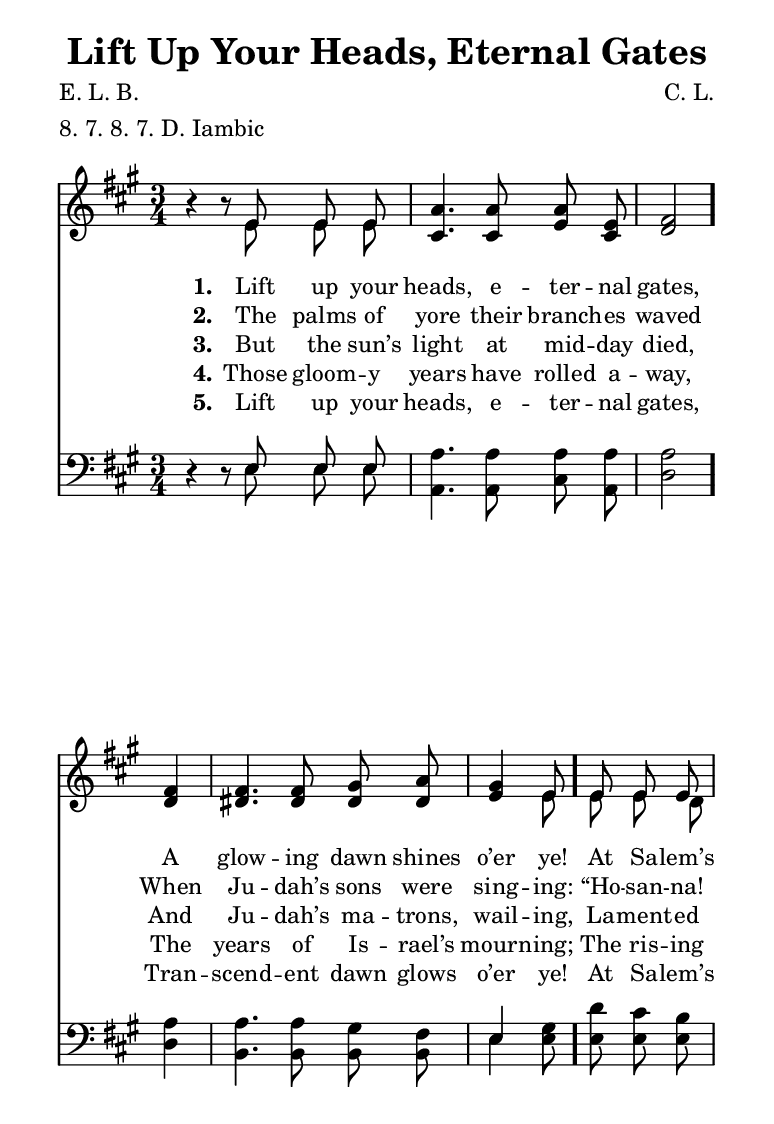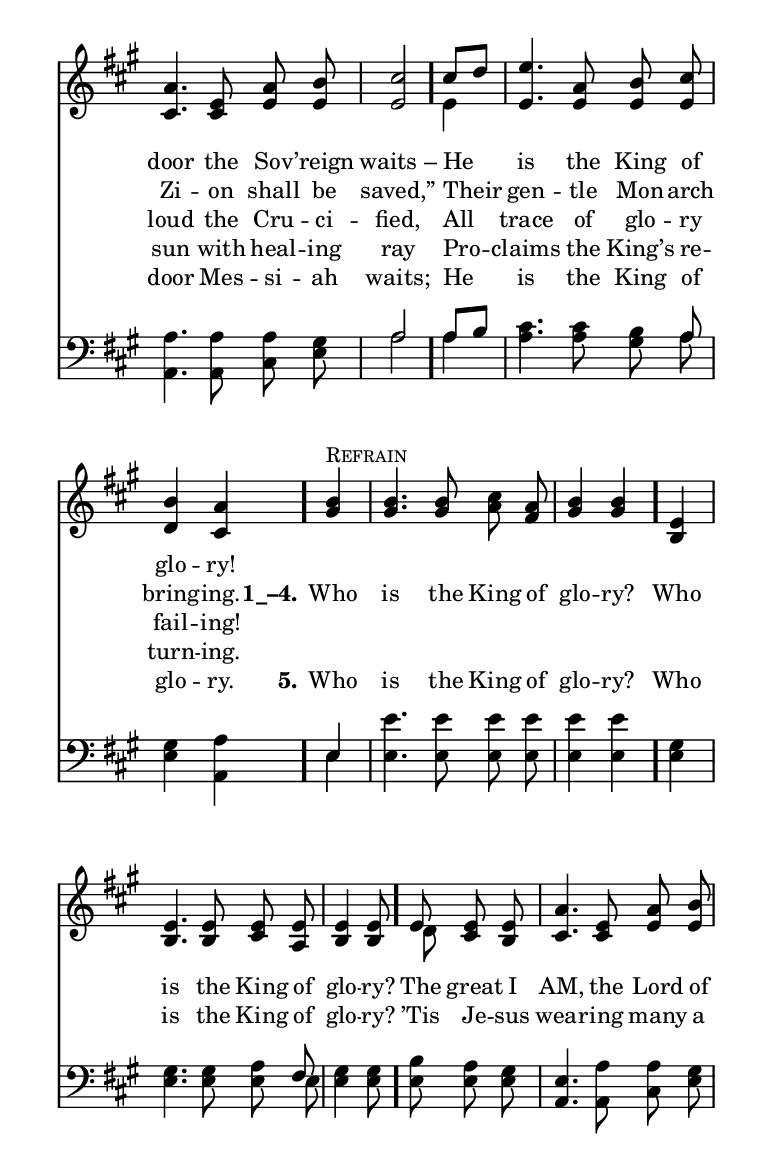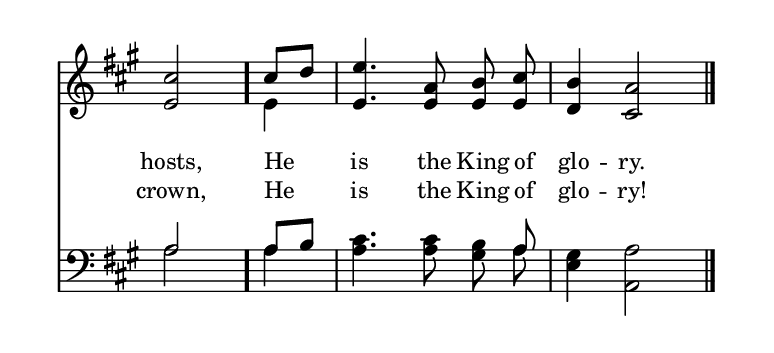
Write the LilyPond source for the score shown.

\include "common/global.ily"
\paper {
  \include "common/paper.ily"
}

\header{
  hymnnumber = "235"
  title = "Lift Up Your Heads, Eternal Gates"
  tunename = ""
  meter = "8. 7. 8. 7. D. Iambic"
  poet = "E. L. B."
  composer = "C. L."
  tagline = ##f
}

global = {
  \include "common/overrides.ily"
  \override Staff.TimeSignature.style = #'numbered
  \time 3/4
  \override Score.MetronomeMark.transparent = ##t % hide all fermata changes too
  \tempo 4=80
  \key a \major
  \autoBeamOff
}

patternA = { r4 r8 c c c | c4. c8 c c | c2 }
patternB = { c4 | c4. c8 c c | c4 c8 }
patternC = { c8 c c | c4. c8 c c | c2 }
patternD = { c8[ c] | c4. c8 c c | c4 c }
patternG = { c4 | c4. c8 c c | c4 c }

patternE = { c4 | c4. c8 c c | c4 c }
patternF = { c8[ c] | c4. c8 c c | c4 c2 }
patternH = { c4 | c4. c8 c c | c4 c2 }

notesSoprano = {
\global
\relative c' {

  r4 r8 e e e | a4. a8 a e | fis2
  fis4 | fis4. fis8 gis a | gis4 e8 \eogbreak
  e8 e e | a4. e8 a b | cis2
  cis8[ d] | e4. a,8 b cis | b4 a \eogbreak

  << s^\markup { \small \caps "Refrain" }
  { b4 | b4. b8 cis a | b4 b } >>
  e,4 | e4. e8 e e | e4 e8
  e8 e e | a4. e8 a b | cis2
  cis8[ d] | e4. a,8 b cis | b4 a2

  \bar "|."

}
}

notesAlto = {
\global
\relative e' {

  \changePitch \patternA { e e e | cis cis e cis | d }
  \changePitch \patternB { d | dis dis dis dis | e e }
  \changePitch \patternC { e e d | cis cis e e | e }
  \changePitch \patternG { e | e e e e | d cis }

  \changePitch \patternE { gis' gis gis a fis  | gis gis }
  \changePitch \patternB { b, | b b cis a | b b }
  \changePitch \patternC { d cis b | cis cis e e | e }
  \changePitch \patternH { e | e e e e | d cis }

}
}

notesTenor = {
\global
\relative a {

  \changePitch \patternA { e e e | a a a a | a }
  \changePitch \patternB { a | a a gis fis | e gis }
  \changePitch \patternC { d' cis b | a a a gis | a }
  \changePitch \patternD { a b | cis cis b a | gis a }

  \changePitch \patternE { e | e' e e e | e e }
  \changePitch \patternB { gis, | gis gis a fis | gis gis }
  \changePitch \patternC { b a gis | e a a gis | a }
  \changePitch \patternF { a b | cis cis b a | gis a }

}
}

notesBass = {
\global
\relative f {

  \changePitch \patternA { e e e | a, a cis a | d }
  \changePitch \patternB { d | b b b b | e e }
  \changePitch \patternC { e e e | a, a cis e | a }
  \changePitch \patternG { a | a a gis a | e a, }

  \changePitch \patternE { e' | e e e e | e e }
  \changePitch \patternB { e | e e e e | e e }
  \changePitch \patternC { e e e | a, a cis e | a }
  \changePitch \patternH { a | a a gis a | e a, }

}
}

RefrainA = \lyricmode {
\set stanza = "1_–4."

Who is the King of glo -- ry? \bar "."
Who is the King of glo -- ry? \bar "."
The great I AM, the Lord of hosts, \bar "."
He is the King of glo -- ry. \bar "."

}

RefrainE = \lyricmode {
\set stanza = "5."

Who is the King of glo -- ry?
Who is the King of glo -- ry?
’Tis Je -- sus wear -- ing many a crown,
He is the King of glo -- ry!

}

wordsA = \lyricmode {
\set stanza = "1."

Lift up your heads, e -- ter -- nal gates, \bar "."
A glow -- ing dawn shines o’er ye! \bar "."
At Sa -- lem’s door the Sov -- ’reign waits_– \bar "."
He is the King of glo -- ry! \bar "."

}

wordsB = \lyricmode {
\set stanza = "2."

The palms of yore their branch -- es waved
When Ju -- dah’s sons were sing -- ing:
“Ho -- san -- na! Zi -- on shall be saved,”
Their gen -- tle Mon -- arch bring -- ing.

\RefrainA

}

wordsC = \lyricmode {
\set stanza = "3."

But the sun’s light at mid -- day died,
And Ju -- dah’s ma -- trons, wail -- ing,
La -- ment -- ed loud the Cru -- ci -- fied,
All trace of glo -- ry fail -- ing!

}

wordsD = \lyricmode {
\set stanza = "4."

Those gloom -- y years have rolled a -- way,
The years of Is -- rael’s mourn -- ing;
The ris -- ing sun with heal -- ing ray
Pro -- claims the King’s re -- turn -- ing.

}

wordsE = \lyricmode {
\set stanza = "5."

Lift up your heads, e -- ter -- nal gates,
Tran -- scend -- ent dawn glows o’er ye!
At Sa -- lem’s door Mes -- si -- ah waits;
He is the King of glo -- ry.

\RefrainE

}

\score {
  \context ChoirStaff <<
    \context Staff = upper <<
      \set Staff.autoBeaming = ##f
      \set ChoirStaff.systemStartDelimiter = #'SystemStartBar
      \set ChoirStaff.printPartCombineTexts = ##f
      \partcombine #'(2 . 11) \notesSoprano \notesAlto
      \context NullVoice = sopranos { \voiceOne << \notesSoprano >> }
      \context Lyrics = one   \lyricsto sopranos \wordsA
      \context Lyrics = two   \lyricsto sopranos \wordsB
      \context Lyrics = three \lyricsto sopranos \wordsC
      \context Lyrics = four  \lyricsto sopranos \wordsD
      \context Lyrics = five  \lyricsto sopranos \wordsE
    >>
    \context Staff = men <<
      \set Staff.autoBeaming = ##f
      \clef bass
      \set ChoirStaff.printPartCombineTexts = ##f
      \partcombine #'(2 . 11) \notesTenor \notesBass
    >>
  >>
  \layout {
    \include "common/layout.ily"
  }
  \midi{
    \include "common/midi.ily"
  }
}

\version "2.19.49"  % necessary for upgrading to future LilyPond versions.

% vi:set et ts=2 sw=2 ai nocindent syntax=lilypond:
